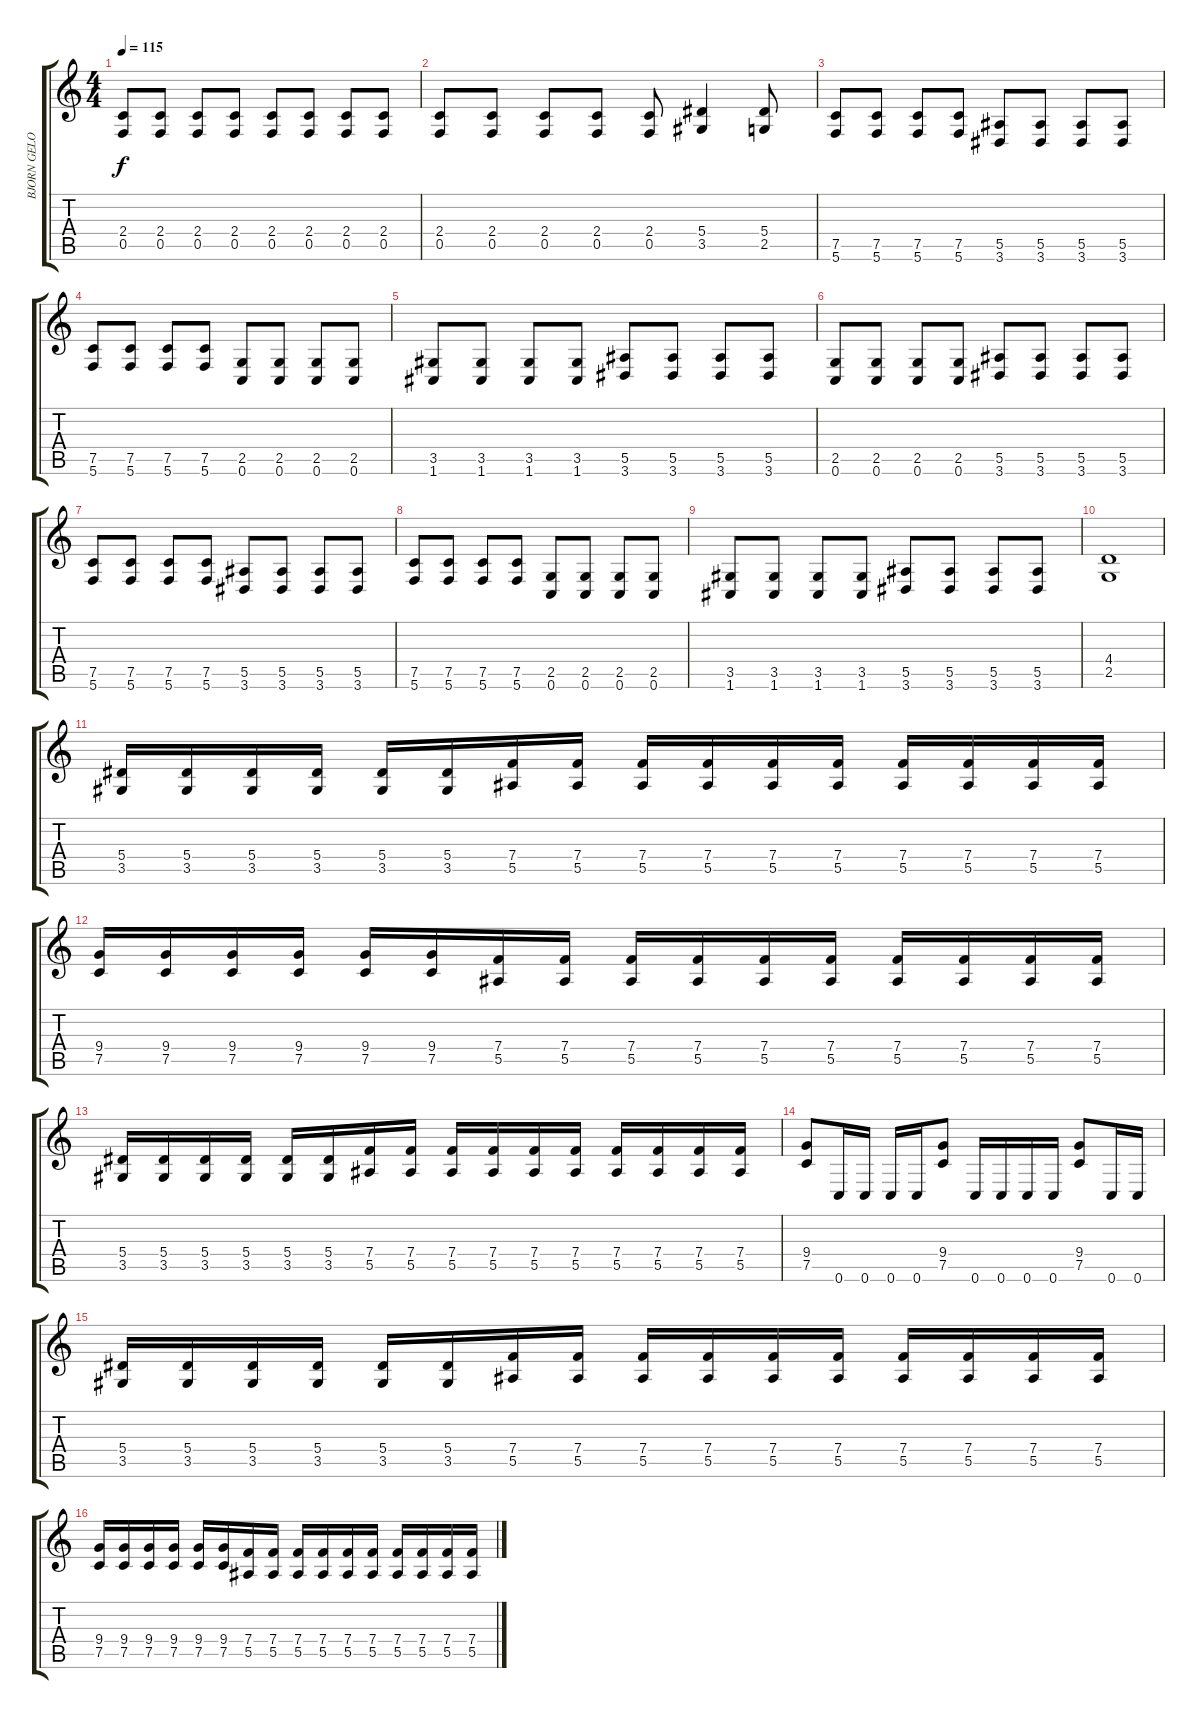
\track ("BJORN GELOTTE" "BJORN GELO") {instrument distortionguitar}
\staff {score tabs}
\tuning (C4 G3 Eb3 Bb2 F2 C2) {hide}
\ts (4 4)
\tempo 115
\clef g2
\ks c
(2.4 0.5).8{dy f} (2.4 0.5).8 (2.4 0.5).8 (2.4 0.5).8 (2.4 0.5).8 (2.4 0.5).8 (2.4 0.5).8 (2.4 0.5).8 |
(2.4 0.5).8 (2.4 0.5).8 (2.4 0.5).8 (2.4 0.5).8 (2.4 0.5).8 (5.4 3.5).4 (5.4 2.5).8 |
(7.5 5.6).8 (7.5 5.6).8 (7.5 5.6).8 (7.5 5.6).8 (5.5 3.6).8 (5.5 3.6).8 (5.5 3.6).8 (5.5 3.6).8 |
(7.5 5.6).8 (7.5 5.6).8 (7.5 5.6).8 (7.5 5.6).8 (2.5 0.6).8 (2.5 0.6).8 (2.5 0.6).8 (2.5 0.6).8 |
(3.5 1.6).8 (3.5 1.6).8 (3.5 1.6).8 (3.5 1.6).8 (5.5 3.6).8 (5.5 3.6).8 (5.5 3.6).8 (5.5 3.6).8 |
(2.5 0.6).8 (2.5 0.6).8 (2.5 0.6).8 (2.5 0.6).8 (5.5 3.6).8 (5.5 3.6).8 (5.5 3.6).8 (5.5 3.6).8 |
(7.5 5.6).8 (7.5 5.6).8 (7.5 5.6).8 (7.5 5.6).8 (5.5 3.6).8 (5.5 3.6).8 (5.5 3.6).8 (5.5 3.6).8 |
(7.5 5.6).8 (7.5 5.6).8 (7.5 5.6).8 (7.5 5.6).8 (2.5 0.6).8 (2.5 0.6).8 (2.5 0.6).8 (2.5 0.6).8 |
(3.5 1.6).8 (3.5 1.6).8 (3.5 1.6).8 (3.5 1.6).8 (5.5 3.6).8 (5.5 3.6).8 (5.5 3.6).8 (5.5 3.6).8 |
(4.4 2.5).1 |
(5.4 3.5).16 (5.4 3.5).16 (5.4 3.5).16 (5.4 3.5).16 (5.4 3.5).16 (5.4 3.5).16 (7.4 5.5).16 (7.4 5.5).16 (7.4 5.5).16 (7.4 5.5).16 (7.4 5.5).16 (7.4 5.5).16 (7.4 5.5).16 (7.4 5.5).16 (7.4 5.5).16 (7.4 5.5).16 |
(9.4 7.5).16 (9.4 7.5).16 (9.4 7.5).16 (9.4 7.5).16 (9.4 7.5).16 (9.4 7.5).16 (7.4 5.5).16 (7.4 5.5).16 (7.4 5.5).16 (7.4 5.5).16 (7.4 5.5).16 (7.4 5.5).16 (7.4 5.5).16 (7.4 5.5).16 (7.4 5.5).16 (7.4 5.5).16 |
(5.4 3.5).16 (5.4 3.5).16 (5.4 3.5).16 (5.4 3.5).16 (5.4 3.5).16 (5.4 3.5).16 (7.4 5.5).16 (7.4 5.5).16 (7.4 5.5).16 (7.4 5.5).16 (7.4 5.5).16 (7.4 5.5).16 (7.4 5.5).16 (7.4 5.5).16 (7.4 5.5).16 (7.4 5.5).16 |
(9.4 7.5).8 0.6.16 0.6.16 0.6.16 0.6.16 (9.4 7.5).8 0.6.16 0.6.16 0.6.16 0.6.16 (9.4 7.5).8 0.6.16 0.6.16 |
(5.4 3.5).16 (5.4 3.5).16 (5.4 3.5).16 (5.4 3.5).16 (5.4 3.5).16 (5.4 3.5).16 (7.4 5.5).16 (7.4 5.5).16 (7.4 5.5).16 (7.4 5.5).16 (7.4 5.5).16 (7.4 5.5).16 (7.4 5.5).16 (7.4 5.5).16 (7.4 5.5).16 (7.4 5.5).16 |
(9.4 7.5).16 (9.4 7.5).16 (9.4 7.5).16 (9.4 7.5).16 (9.4 7.5).16 (9.4 7.5).16 (7.4 5.5).16 (7.4 5.5).16 (7.4 5.5).16 (7.4 5.5).16 (7.4 5.5).16 (7.4 5.5).16 (7.4 5.5).16 (7.4 5.5).16 (7.4 5.5).16 (7.4 5.5).16
